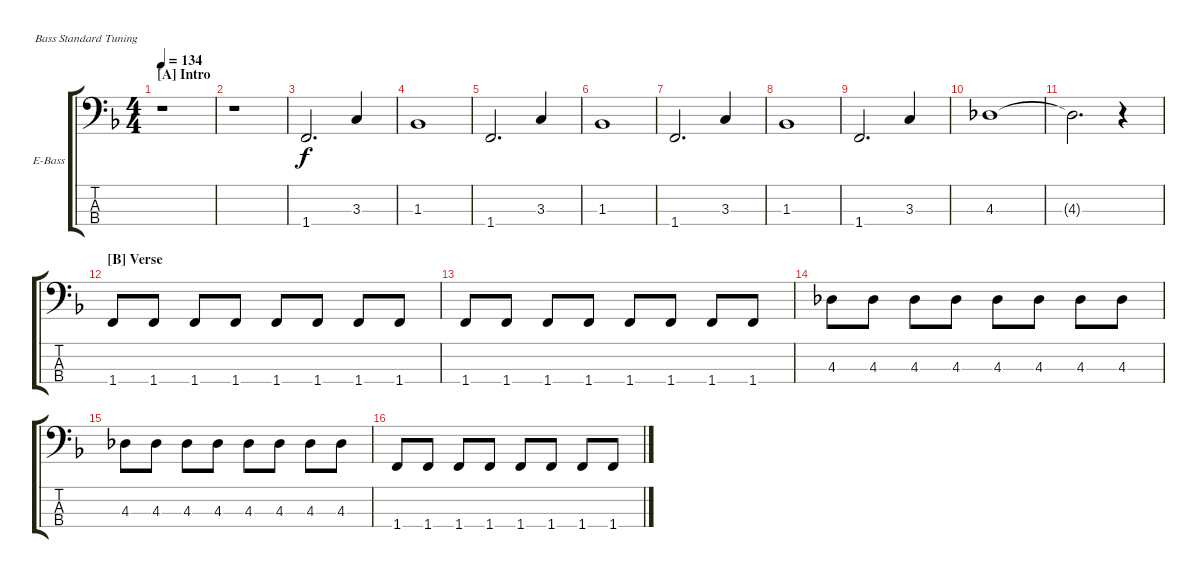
\defaultSystemsLayout 4
\bracketExtendMode groupsimilarinstruments
\firstSystemTrackNameOrientation horizontal
\otherSystemsTrackNameOrientation horizontal
\track ("Jimmy" "E-Bass") {instrument electricbassfinger}
\staff {score tabs}
\tuning (G2 D2 A1 E1)
\ts (4 4)
\section ("A" "Intro")
\tempo 134
\clef f4
\scale
0.485477
\ks f
r.1{dy f instrument electricbassfinger} |
\scale
0.257261 r.1 |
\scale
0.257261 1.4.2{d} 3.3.4 |
\scale
0.333333 1.3.1 |
\scale
0.333333 1.4.2{d} 3.3.4 |
\scale
0.333333 1.3.1 |
\scale
0.333333 1.4.2{d} 3.3.4 |
\scale
0.333333 1.3.1 |
\scale
0.333333 1.4.2{d} 3.3.4 |
\scale
0.333333 4.3.1 |
\scale
0.333333 4.3{t}.2{d} r.4 |
\section ("B" "Verse")
\scale
0.333333 1.4.8 1.4.8 1.4.8 1.4.8 1.4.8 1.4.8 1.4.8 1.4.8 |
\scale
0.333333 1.4.8 1.4.8 1.4.8 1.4.8 1.4.8 1.4.8 1.4.8 1.4.8 |
\scale
0.333333 4.3.8 4.3.8 4.3.8 4.3.8 4.3.8 4.3.8 4.3.8 4.3.8 |
\scale
0.333333 4.3.8 4.3.8 4.3.8 4.3.8 4.3.8 4.3.8 4.3.8 4.3.8 |
\scale
0.333333 1.4.8 1.4.8 1.4.8 1.4.8 1.4.8 1.4.8 1.4.8 1.4.8
